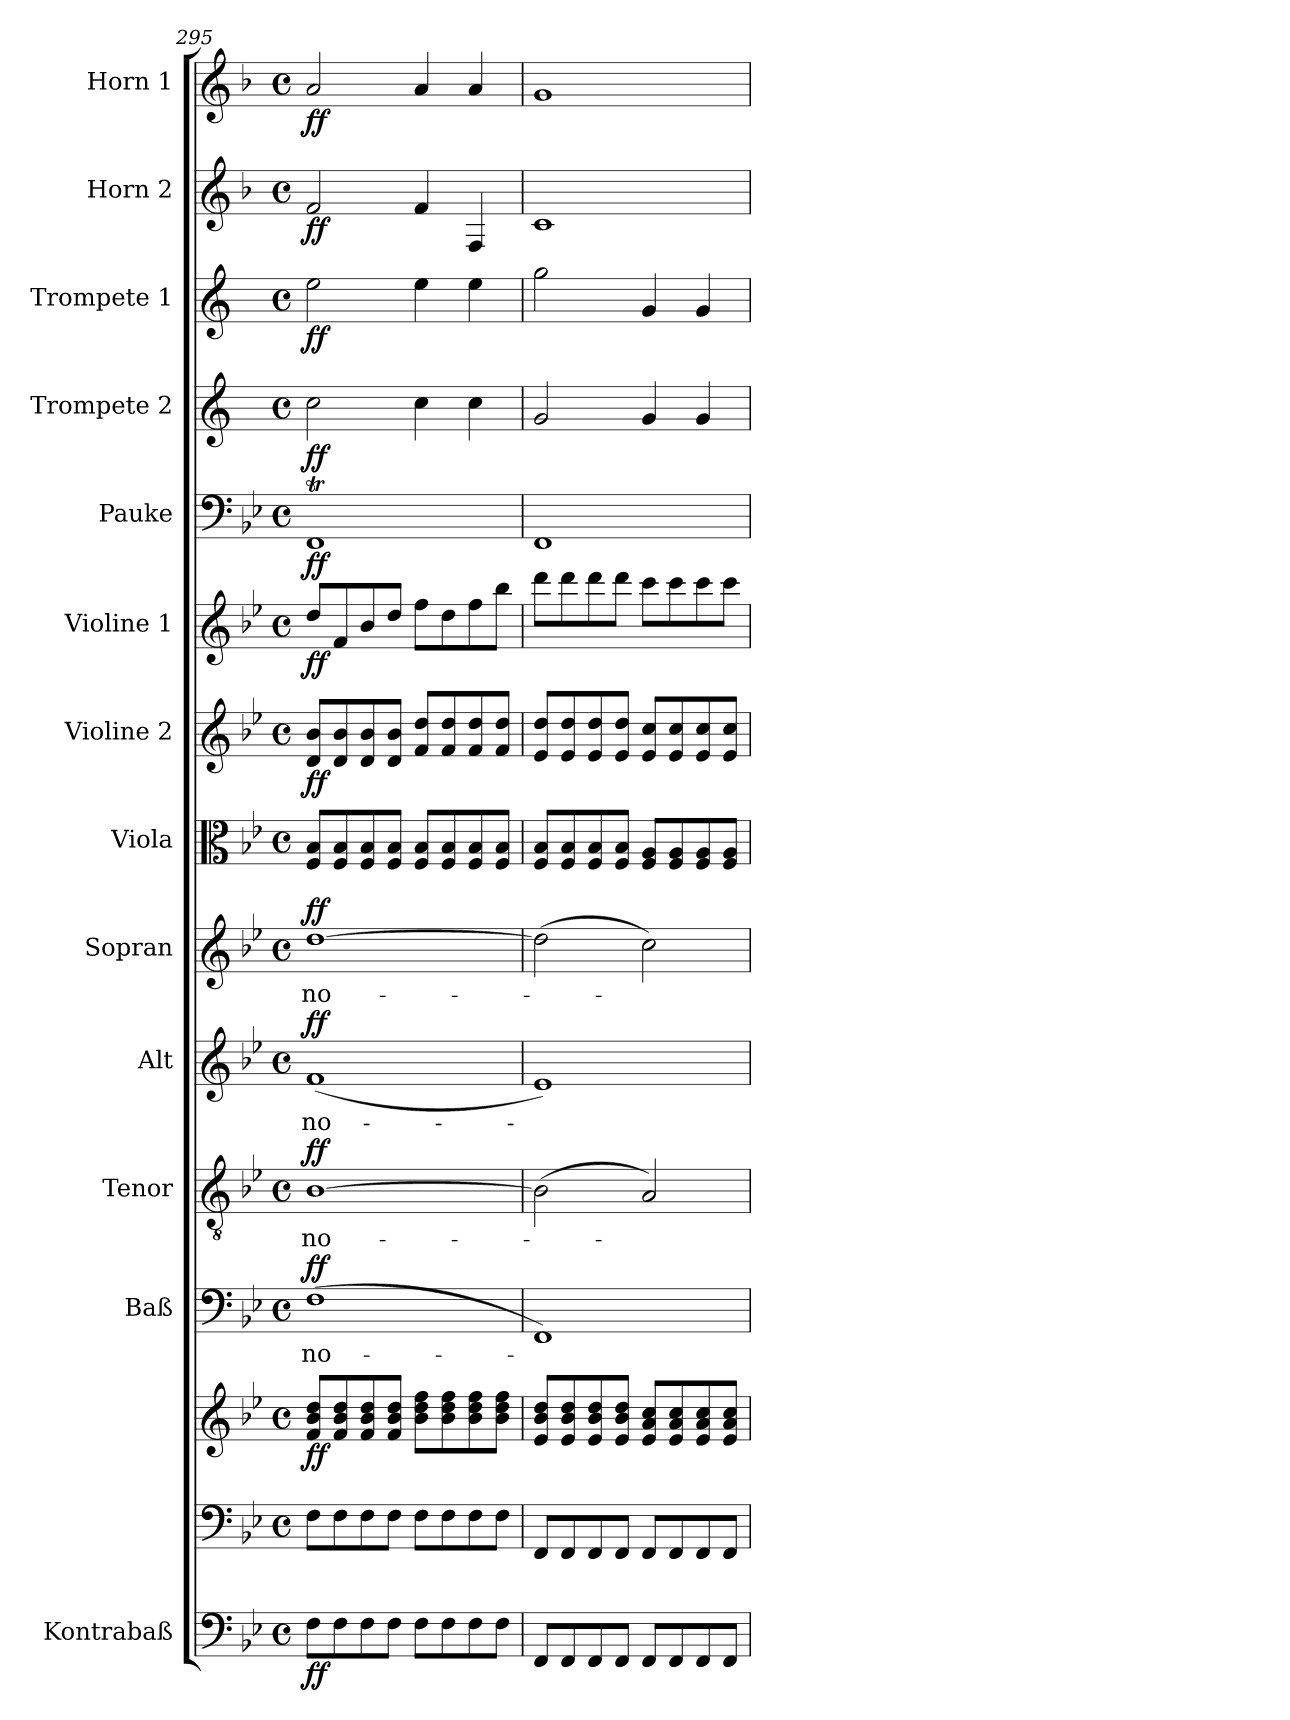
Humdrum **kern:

**kern	**dynam	**kern	**kern	**dynam	**kern	**text	**dynam	**kern	**text	**dynam	**kern	**text	**dynam	**kern	**text	**dynam	**kern	**kern	**dynam	**kern	**dynam	**kern	**dynam	**kern	**dynam	**kern	**dynam	**kern	**dynam	**kern	**dynam
*part14	*part14	*part13	*part13	*part13	*part12	*part12	*part12	*part11	*part11	*part11	*part10	*part10	*part10	*part9	*part9	*part9	*part8	*part7	*part7	*part6	*part6	*part5	*part5	*part4	*part4	*part3	*part3	*part2	*part2	*part1	*part1
*staff15	*staff15	*staff14	*staff13	*staff13/14	*staff12	*staff12	*staff12	*staff11	*staff11	*staff11	*staff10	*staff10	*staff10	*staff9	*staff9	*staff9	*staff8	*staff7	*staff7	*staff6	*staff6	*staff5	*staff5	*staff4	*staff4	*staff3	*staff3	*staff2	*staff2	*staff1	*staff1
*I"Kontrabaß	*	*	*	*	*I"Baß	*	*	*I"Tenor	*	*	*I"Alt	*	*	*I"Sopran	*	*	*I"Viola	*I"Violine 2	*	*I"Violine 1	*	*I"Pauke	*	*I"Trompete 2	*	*I"Trompete 1	*	*I"Horn 2	*	*I"Horn 1	*
*I'Kb.	*	*	*	*	*	*	*	*	*	*	*	*	*	*	*	*	*I'Vla.	*I'Vl. 2	*	*I'Vl. 1	*	*	*	*I'Tr. 2	*	*I'Tr. 1	*	*I'Hr. 2	*	*I'Hr. 1	*
*clefF4	*	*clefF4	*clefG2	*	*clefF4	*	*	*clefGv2	*	*	*clefG2	*	*	*clefG2	*	*	*clefC3	*clefG2	*	*clefG2	*	*clefF4	*	*clefG2	*	*clefG2	*	*clefG2	*	*clefG2	*
*ITrd7c12	*	*	*	*	*	*	*	*	*	*	*	*	*	*	*	*	*	*	*	*	*	*	*	*ITrd1c2	*	*ITrd1c2	*	*ITrd4c7	*	*ITrd4c7	*
*k[b-e-]	*	*k[b-e-]	*k[b-e-]	*	*k[b-e-]	*	*	*k[b-e-]	*	*	*k[b-e-]	*	*	*k[b-e-]	*	*	*k[b-e-]	*k[b-e-]	*	*k[b-e-]	*	*k[b-e-]	*	*k[b-e-]	*	*k[b-e-]	*	*k[b-e-]	*	*k[b-e-]	*
*B-:	*	*B-:	*B-:	*	*B-:	*	*	*B-:	*	*	*B-:	*	*	*B-:	*	*	*B-:	*B-:	*	*B-:	*	*B-:	*	*B-:	*	*B-:	*	*B-:	*	*B-:	*
*M4/4	*	*M4/4	*M4/4	*	*M4/4	*	*	*M4/4	*	*	*M4/4	*	*	*M4/4	*	*	*M4/4	*M4/4	*	*M4/4	*	*M4/4	*	*M4/4	*	*M4/4	*	*M4/4	*	*M4/4	*
*met(c)	*	*met(c)	*met(c)	*	*met(c)	*	*	*met(c)	*	*	*met(c)	*	*	*met(c)	*	*	*met(c)	*met(c)	*	*met(c)	*	*met(c)	*	*met(c)	*	*met(c)	*	*met(c)	*	*met(c)	*
=295	=295	=295	=295	=295	=295	=295	=295	=295	=295	=295	=295	=295	=295	=295	=295	=295	=295	=295	=295	=295	=295	=295	=295	=295	=295	=295	=295	=295	=295	=295	=295
!	!LO:DY:b	!	!	!LO:DY:b	!	!LO:LY:b	!LO:DY:a	!	!LO:LY:b	!LO:DY:a	!	!LO:LY:b	!LO:DY:a	!	!LO:LY:b	!LO:DY:a	!	!	!LO:DY:b	!	!LO:DY:b	!	!LO:DY:b	!	!LO:DY:b	!	!LO:DY:b	!	!LO:DY:b	!	!LO:DY:b
8FF\L	ff	8F\L	8f/ 8b-/ 8dd/L	ff	(>1F	no-	ff	[1B-	no-	ff	(<1f	no-	ff	[1dd	no-	ff	8F/ 8B-/L	8d/ 8b-/L	ff	8dd/L	ff	1FFT	ff	2b-\	ff	2dd\	ff	2B-/	ff	2d/	ff
8FF\	.	8F\	8f/ 8b-/ 8dd/	.	.	.	.	.	.	.	.	.	.	.	.	.	8F/ 8B-/	8d/ 8b-/	.	8f/	.	.	.	.	.	.	.	.	.	.	.
8FF\	.	8F\	8f/ 8b-/ 8dd/	.	.	.	.	.	.	.	.	.	.	.	.	.	8F/ 8B-/	8d/ 8b-/	.	8b-/	.	.	.	.	.	.	.	.	.	.	.
8FF\J	.	8F\J	8f/ 8b-/ 8dd/J	.	.	.	.	.	.	.	.	.	.	.	.	.	8F/ 8B-/J	8d/ 8b-/J	.	8dd/J	.	.	.	.	.	.	.	.	.	.	.
8FF\L	.	8F\L	8b-\ 8dd\ 8ff\L	.	.	.	.	.	.	.	.	.	.	.	.	.	8F/ 8B-/L	8f/ 8dd/L	.	8ff\L	.	.	.	4b-\	.	4dd\	.	4B-/	.	4d/	.
8FF\	.	8F\	8b-\ 8dd\ 8ff\	.	.	.	.	.	.	.	.	.	.	.	.	.	8F/ 8B-/	8f/ 8dd/	.	8dd\	.	.	.	.	.	.	.	.	.	.	.
8FF\	.	8F\	8b-\ 8dd\ 8ff\	.	.	.	.	.	.	.	.	.	.	.	.	.	8F/ 8B-/	8f/ 8dd/	.	8ff\	.	.	.	4b-\	.	4dd\	.	4BB-/	.	4d/	.
8FF\J	.	8F\J	8b-\ 8dd\ 8ff\J	.	.	.	.	.	.	.	.	.	.	.	.	.	8F/ 8B-/J	8f/ 8dd/J	.	8bb-\J	.	.	.	.	.	.	.	.	.	.	.
!!LO:PB:g=z
=296	=296	=296	=296	=296	=296	=296	=296	=296	=296	=296	=296	=296	=296	=296	=296	=296	=296	=296	=296	=296	=296	=296	=296	=296	=296	=296	=296	=296	=296	=296	=296
8FFF/L	.	8FF/L	8e-/ 8b-/ 8dd/L	.	1FF)	.	.	(>2B-\]	.	.	1e-)	.	.	(>2dd\]	.	.	8F/ 8B-/L	8e-/ 8dd/L	.	8ddd\L	.	1FFTTT	.	2f/	.	2ff\	.	1F	.	1c	.
8FFF/	.	8FF/	8e-/ 8b-/ 8dd/	.	.	.	.	.	.	.	.	.	.	.	.	.	8F/ 8B-/	8e-/ 8dd/	.	8ddd\	.	.	.	.	.	.	.	.	.	.	.
8FFF/	.	8FF/	8e-/ 8b-/ 8dd/	.	.	.	.	.	.	.	.	.	.	.	.	.	8F/ 8B-/	8e-/ 8dd/	.	8ddd\	.	.	.	.	.	.	.	.	.	.	.
8FFF/J	.	8FF/J	8e-/ 8b-/ 8dd/J	.	.	.	.	.	.	.	.	.	.	.	.	.	8F/ 8B-/J	8e-/ 8dd/J	.	8ddd\J	.	.	.	.	.	.	.	.	.	.	.
8FFF/L	.	8FF/L	8e-/ 8a/ 8cc/L	.	.	.	.	2A/)	.	.	.	.	.	2cc\)	.	.	8F/ 8A/L	8e-/ 8cc/L	.	8ccc\L	.	.	.	4f/	.	4f/	.	.	.	.	.
8FFF/	.	8FF/	8e-/ 8a/ 8cc/	.	.	.	.	.	.	.	.	.	.	.	.	.	8F/ 8A/	8e-/ 8cc/	.	8ccc\	.	.	.	.	.	.	.	.	.	.	.
8FFF/	.	8FF/	8e-/ 8a/ 8cc/	.	.	.	.	.	.	.	.	.	.	.	.	.	8F/ 8A/	8e-/ 8cc/	.	8ccc\	.	.	.	4f/	.	4f/	.	.	.	.	.
8FFF/J	.	8FF/J	8e-/ 8a/ 8cc/J	.	.	.	.	.	.	.	.	.	.	.	.	.	8F/ 8A/J	8e-/ 8cc/J	.	8ccc\J	.	.	.	.	.	.	.	.	.	.	.
=	=	=	=	=	=	=	=	=	=	=	=	=	=	=	=	=	=	=	=	=	=	=	=	=	=	=	=	=	=	=	=
*-	*-	*-	*-	*-	*-	*-	*-	*-	*-	*-	*-	*-	*-	*-	*-	*-	*-	*-	*-	*-	*-	*-	*-	*-	*-	*-	*-	*-	*-	*-	*-
